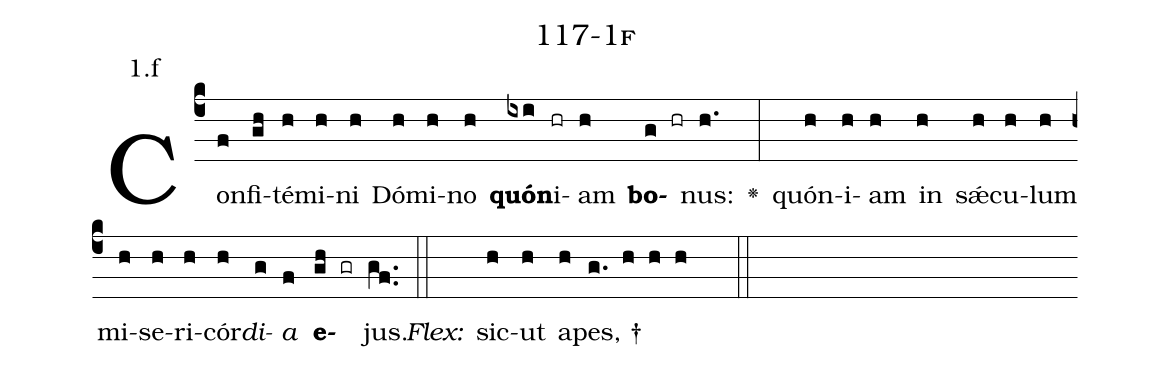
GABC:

name: 117-1f;
annotation: 1.f;
%%
(c4)Con(f)fi(gh)té(h)mi(h)ni(h) Dó(h)mi(h)no(h) <b>quón</b>(ixi)i(hr)am(h) <b>bo</b>(g hr)nus:(h.) <v>\greheightstar</v>(:) quón(h)i(h)am(h) in(h) sǽ(h)cu(h)lum(h) mi(h)se(h)ri(h)cór(h)<i>di</i>(g)<i>a</i>(f) <b>e</b>(gh gr)jus.(gf..) (::)
<i>Flex:</i>()  sic(h)ut(h) a(h)pes, †(g. h h h  ::)

%E(h) u(h) o(g) u(f) a(gh) e.(gf..) (::)
